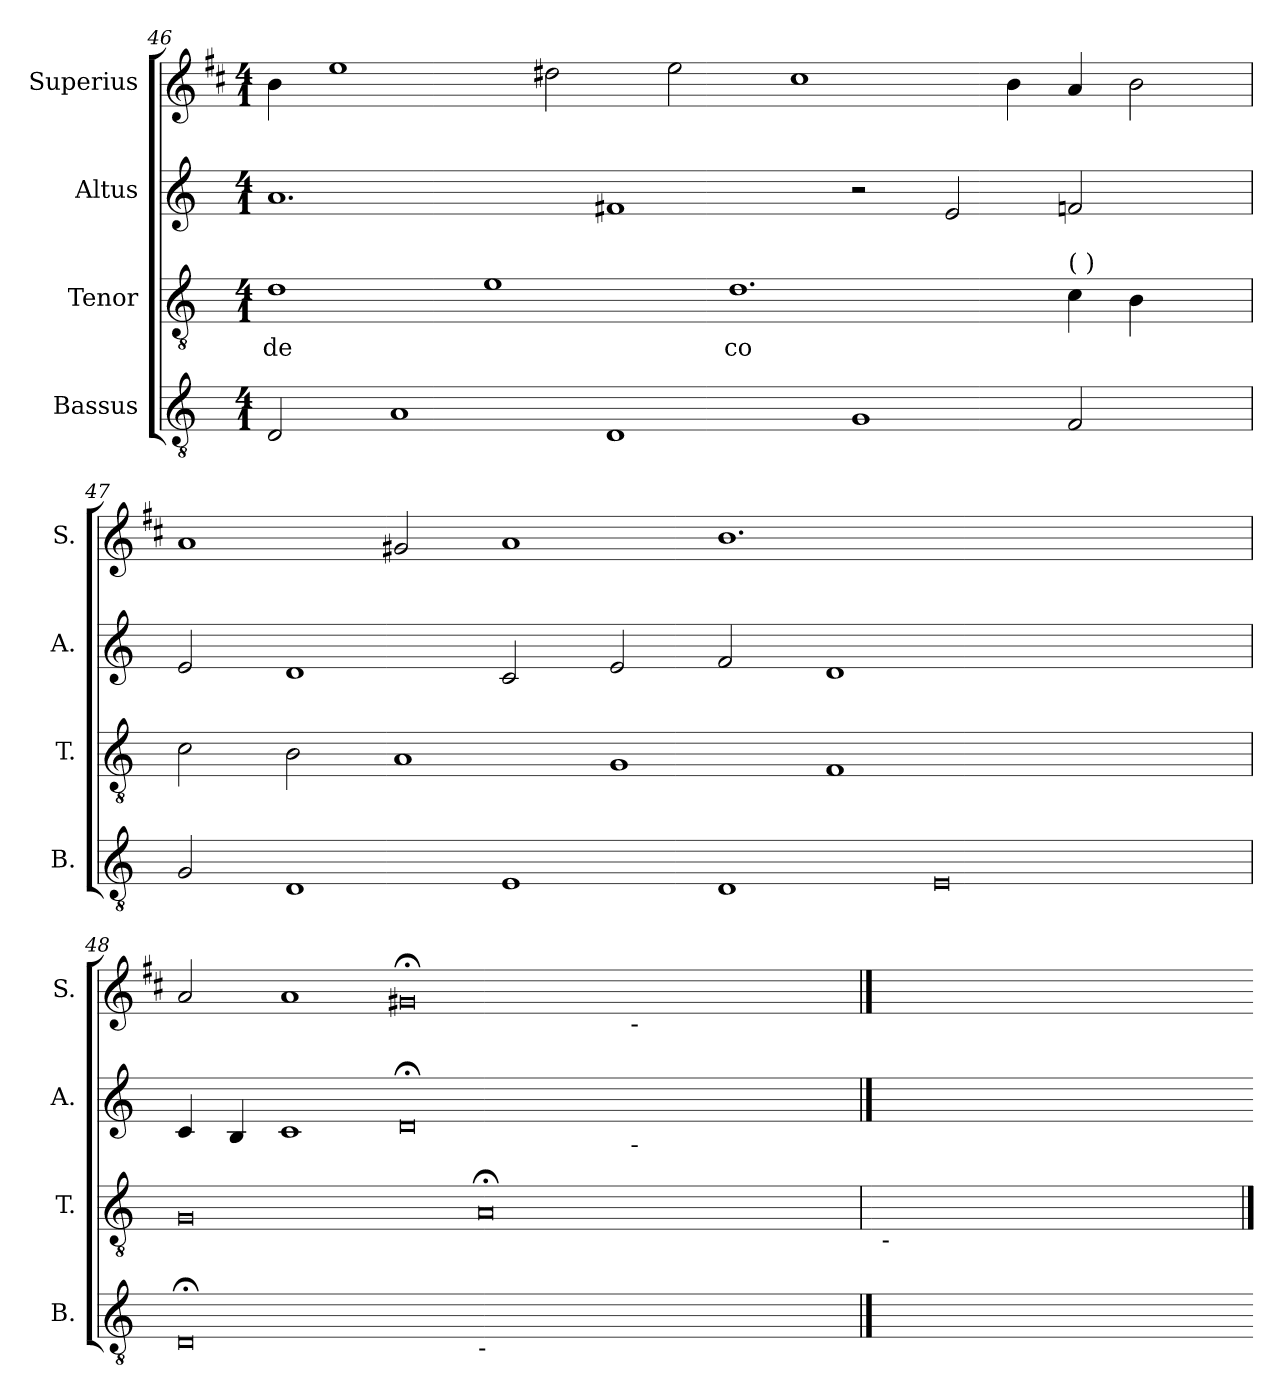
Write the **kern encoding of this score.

**kern	**text	**kern	**text	**kern	**text	**kern	**text
*part4	*part4	*part3	*part3	*part2	*part2	*part1	*part1
*staff4	*staff4	*staff3	*staff3	*staff2	*staff2	*staff1	*staff1
*I"Bassus	*	*I"Tenor	*	*I"Altus	*	*I"Superius	*
*I'B.	*	*I'T.	*	*I'A.	*	*I'S.	*
*clefGv2	*	*clefGv2	*	*clefG2	*	*clefG2	*
*	*	*	*	*	*	*ITrd1c2	*
*k[]	*	*k[]	*	*k[]	*	*k[]	*
*C:	*	*C:	*	*C:	*	*C:	*
*M4/1	*	*M4/1	*	*M4/1	*	*M4/1	*
=46	=46	=46	=46	=46	=46	=46	=46
!	!	!	!LO:LY:b	!	!	!	!
2D	.	1d	de	1.a	.	4a	.
.	.	.	.	.	.	1dd	.
1A	.	.	.	.	.	.	.
.	.	1e	.	.	.	.	.
.	.	.	.	.	.	2cc#	.
1D	.	.	.	1f#	.	.	.
.	.	.	.	.	.	2dd	.
!	!	!	!LO:LY:b	!	!	!	!
.	.	1.d	co	.	.	.	.
.	.	.	.	.	.	1b	.
1G	.	.	.	2r	.	.	.
.	.	.	.	2e	.	.	.
.	.	.	.	.	.	4a	.
!	!	!LO:TX:a:t=(  )	!	!	!	!	!
2F	.	4c	.	2fn	.	4g	.
.	.	4B	.	.	.	2a	.
4ryy	.	4ryy	.	4ryy	.	.	.
=47	=47	=47	=47	=47	=47	=47	=47
2G	.	2c	.	2e	.	1g	.
1D	.	2B	.	1d	.	.	.
.	.	1A	.	.	.	2f#	.
1E	.	.	.	2c	.	1g	.
.	.	1G	.	2e	.	.	.
1D	.	.	.	2f	.	1.a	.
.	.	1F	.	1d	.	.	.
0E	.	.	.	.	.	.	.
.	.	1.ryy	.	1.ryy	.	1.ryy	.
=48	=48	=48	=48	=48	=48	=48	=48
0D;<	.	0G	.	4c	.	2g	.
.	.	.	.	4B	.	.	.
.	.	.	.	1c	.	1g	.
.	.	.	.	0d;<	.	0f#;<	.
!LO:TX:b:t=-	!	!	!	!	!	!	!
!	!LO:LY:b	!	!	!	!	!	!
0Gyy	ra.	0A;<	.	.	.	.	.
!	!	!	!	!	!	!LO:TX:b:t=-	!
!	!	!	!	!LO:TX:b:t=-	!	!	!
!	!	!	!	!	!LO:LY:b	!	!LO:LY:b
.	.	.	.	0dyy	ra.	0gyy	ra.
1.ryy	.	1.ryy	.	.	.	.	.
==	==	=	==	==	==	==	==
!	!	!LO:TX:b:t=-	!	!	!	!	!
!	!	!	!LO:LY:b	!	!	!	!
00ryy	.	0Gyy	ra.	00ryy	.	00ryy	.
.	.	0ryy	.	.	.	.	.
=	=	==	=	=	=	=	=
*-	*-	*-	*-	*-	*-	*-	*-
